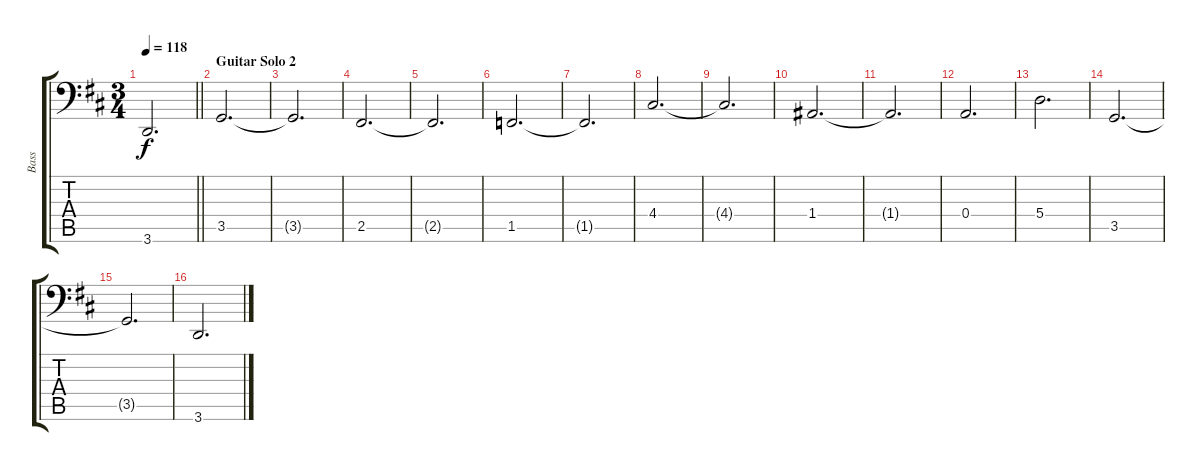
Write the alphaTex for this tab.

\track ("Bass" "Bass") {instrument electricbassfinger}
\staff {score tabs}
\tuning (C3 G2 D2 A1 E1 B0) {hide}
\ts (3 4)
\tempo 118
\clef f4
\barLineRight lightlight
\ks d
3.6{t}.2{d dy f} |
\section ("" "Guitar Solo 2")
3.5.2{d} |
3.5{t}.2{d} |
2.5.2{d} |
2.5{t}.2{d} |
1.5.2{d} |
1.5{t}.2{d} |
4.4.2{d} |
4.4{t}.2{d} |
1.4.2{d} |
1.4{t}.2{d} |
0.4.2{d} |
5.4.2{d} |
3.5.2{d} |
3.5{t}.2{d} |
3.6.2{d}
